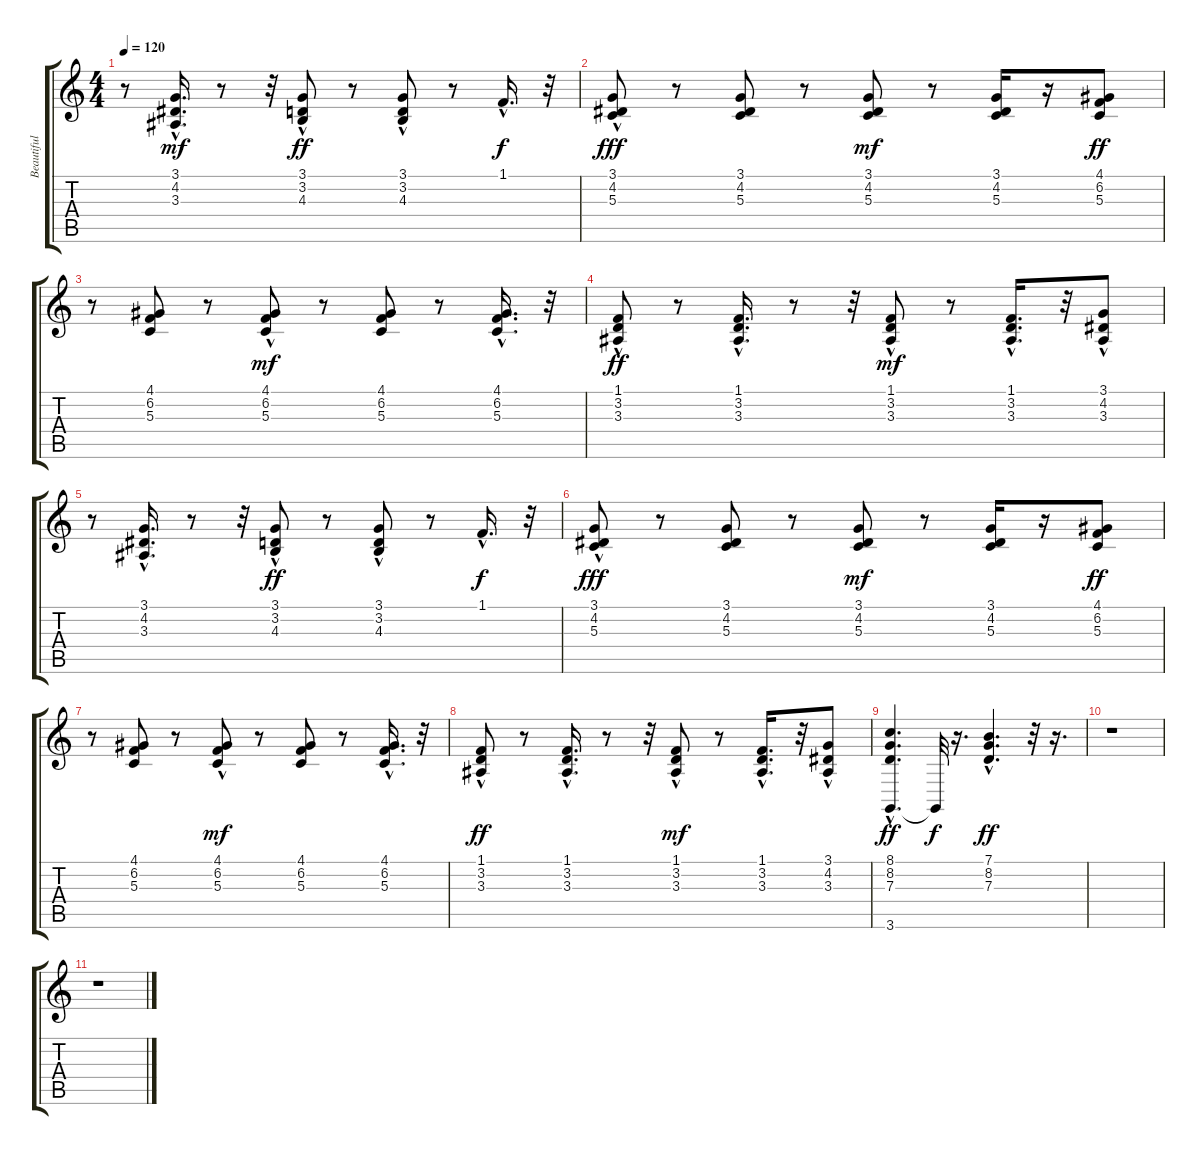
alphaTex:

\track ("Beautiful Life" "Beautiful ") {instrument electricgrandpiano}
\staff {score tabs}
\tuning (E4 B3 G3 D3 A2 E2) {hide}
\ts (4 4)
\tempo 120
\clef g2
\ks c
r.8{dy mf} (3.1{hac} 4.2{hac} 3.3{hac}).16{d} r.8 r.32 (3.1{hac} 3.2 4.3{hac}).8{dy ff} r.8 (3.1 3.2 4.3{hac}).8 r.8 1.1{hac}.16{d dy f} r.32 |
(3.1 4.2{hac} 5.3{hac}).8{dy fff} r.8 (3.1 4.2 5.3).8 r.8 (3.1 4.2 5.3).8{dy mf} r.8 (3.1 4.2 5.3).16 r.16 (4.1 6.2 5.3).8{dy ff} |
r.8 (4.1 6.2 5.3).8 r.8 (4.1 6.2 5.3{hac}).8{dy mf} r.8 (4.1 6.2 5.3).8 r.8 (4.1{hac} 6.2 5.3).16{d} r.32 |
(1.1{hac} 3.2{hac} 3.3).8{dy ff} r.8 (1.1{hac} 3.2{hac} 3.3{hac}).16{d} r.8 r.32 (1.1 3.2{hac} 3.3{hac}).8{dy mf} r.8 (1.1 3.2 3.3{hac}).16{d} r.32 (3.1{hac} 4.2 3.3{hac}).8 |
r.8 (3.1{hac} 4.2{hac} 3.3{hac}).16{d} r.8 r.32 (3.1{hac} 3.2 4.3{hac}).8{dy ff} r.8 (3.1 3.2 4.3{hac}).8 r.8 1.1{hac}.16{d dy f} r.32 |
(3.1 4.2{hac} 5.3{hac}).8{dy fff} r.8 (3.1 4.2 5.3).8 r.8 (3.1 4.2 5.3).8{dy mf} r.8 (3.1 4.2 5.3).16 r.16 (4.1 6.2 5.3).8{dy ff} |
r.8 (4.1 6.2 5.3).8 r.8 (4.1 6.2 5.3{hac}).8{dy mf} r.8 (4.1 6.2 5.3).8 r.8 (4.1{hac} 6.2 5.3).16{d} r.32 |
(1.1{hac} 3.2{hac} 3.3).8{dy ff} r.8 (1.1{hac} 3.2{hac} 3.3{hac}).16{d} r.8 r.32 (1.1 3.2{hac} 3.3{hac}).8{dy mf} r.8 (1.1 3.2 3.3{hac}).16{d} r.32 (3.1{hac} 4.2 3.3{hac}).8 |
(8.1 8.2 7.3 3.6{hac}).4{d dy ff} 3.6{t}.32{dy f} r.16{d} (7.1{hac} 8.2{hac} 7.3{hac}).4{d dy ff} r.32 r.16{d} |
r.1 |
r.1
